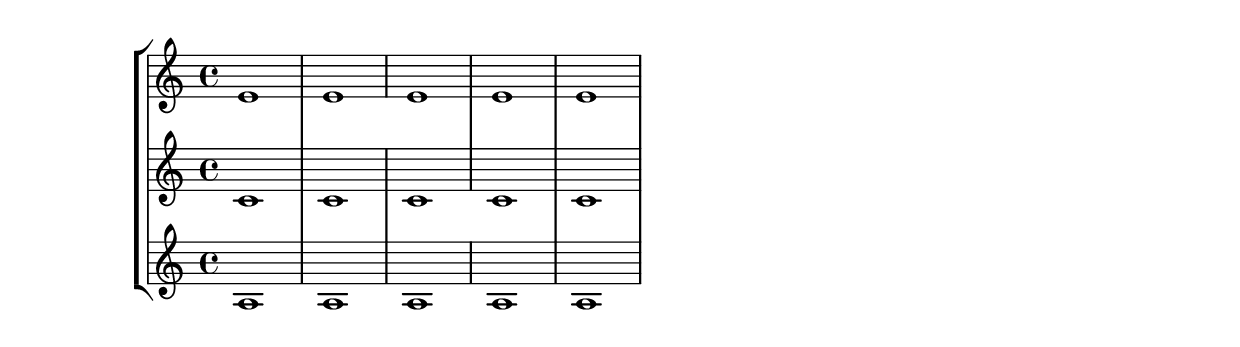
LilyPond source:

%% DO NOT EDIT this file manually; it is automatically
%% generated from LSR http://lsr.dsi.unimi.it
%% Make any changes in LSR itself, or in Documentation/snippets/new/ ,
%% and then run scripts/auxiliar/makelsr.py
%%
%% This file is in the public domain.
\version "2.12.2"

\header {
  lsrtags = "rhythms, tweaks-and-overrides"

%% Translation of GIT committish: fa19277d20f8ab0397c560eb0e7b814bd804ecec
  texidoces = "
De forma predeterminada, las líneas divisorias en los grupos
StaffGroup, PianoStaff o GrandStaff se conectan entre los pentagramas.
Se puede alterar este comportamiento pentagrama a pentagrama.

"
  doctitlees = "Quitar las barras de compás entre los pentagramas de un StaffGroup PianoStaff o GrandStaff"



  texidoc = "
By default, bar lines in StaffGroup, PianoStaff, or GrandStaff groups
are connected between the staves.  This behaviour can be overridden on
a staff-by-staff basis.

"
  doctitle = "Removing connecting bar lines on StaffGroup PianoStaff or GrandStaff"
} % begin verbatim

\relative c' {
  \new StaffGroup <<
    \new Staff {
      e1 | e
      \once \override Staff.BarLine #'allow-span-bar = ##f
      e1 | e | e
    }
    \new Staff {
      c1 | c | c
      \once \override Staff.BarLine #'allow-span-bar = ##f
      c1 | c
    }
    \new Staff {
      a1 | a | a | a | a
    }
  >>
}

